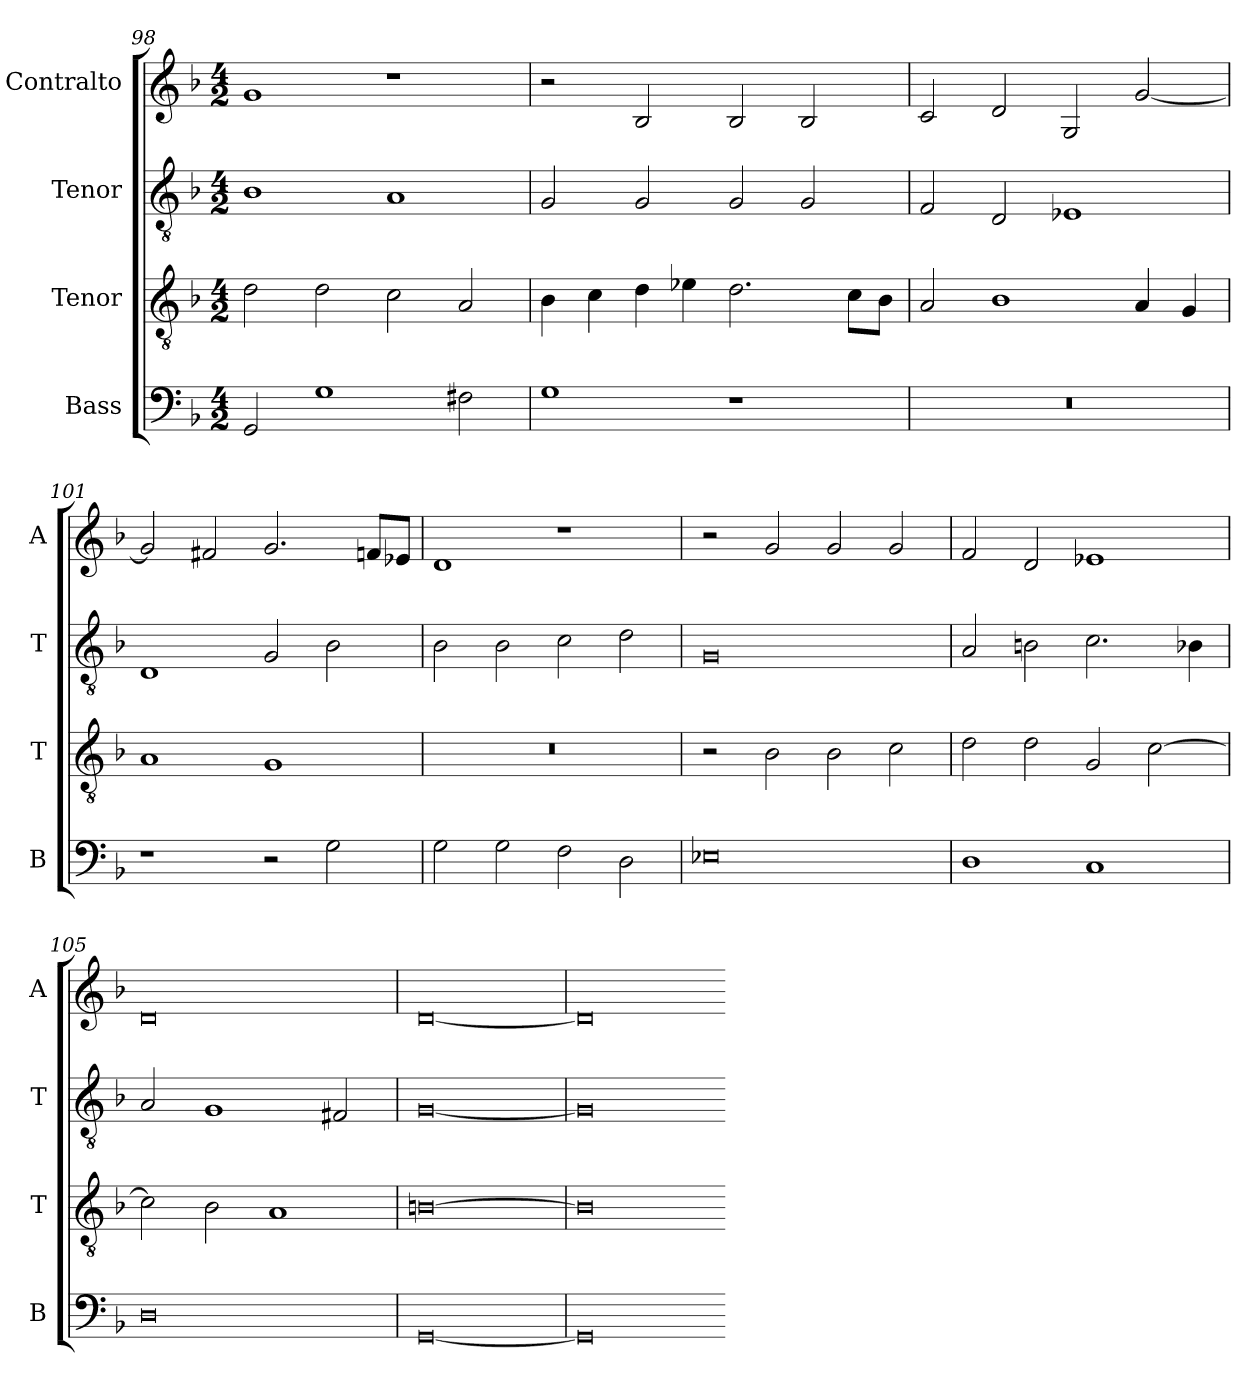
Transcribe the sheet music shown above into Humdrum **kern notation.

**kern	**kern	**kern	**kern
*part4	*part3	*part2	*part1
*staff4	*staff3	*staff2	*staff1
*I"Bass	*I"Tenor	*I"Tenor	*I"Contralto
*I'B	*I'T	*I'T	*I'A
*clefF4	*clefGv2	*clefGv2	*clefG2
*k[b-]	*k[b-]	*k[b-]	*k[b-]
*G:dor	*G:dor	*G:dor	*G:dor
*M4/2	*M4/2	*M4/2	*M4/2
=98	=98	=98	=98
2GG	2d	1B-	1g
1G	2d	.	.
.	2c	1A	1r
2F#X	2A	.	.
=99	=99	=99	=99
1G	4B-	2G	2r
.	4c	.	.
.	4d	2G	2B-
.	4e-X	.	.
1r	2.d	2G	2B-
.	.	2G	2B-
.	8c\L	.	.
.	8B-\J	.	.
=100	=100	=100	=100
0r	2A	2F	2c
.	1B-	2D	2d
.	.	1E-X	2G
.	4A	.	[2g
.	4G	.	.
=101	=101	=101	=101
1r	1A	1D	2g]
.	.	.	2f#X
2r	1G	2G	2.g
2G	.	2B-	.
.	.	.	8fn/L
.	.	.	8e-X/J
=102	=102	=102	=102
2G	0r	2B-	1d
2G	.	2B-	.
2F	.	2c	1r
2D	.	2d	.
=103	=103	=103	=103
0E-X	2r	0G	2r
.	2B-	.	2g
.	2B-	.	2g
.	2c	.	2g
=104	=104	=104	=104
1D	2d	2A	2f
.	2d	2Bn	2d
1C	2G	2.c	1e-X
.	[2c	.	.
.	.	4B-X	.
=105	=105	=105	=105
0D	2c]	2A	0d
.	2B-	1G	.
.	1A	.	.
.	.	2F#X	.
=106	=106	=106	=106
[0GG	[0Bn	[0G	[0d
=107	=107	=107	=107
0GG]	0B]	0G]	0d]
=-	=-	=-	=-
*-	*-	*-	*-
